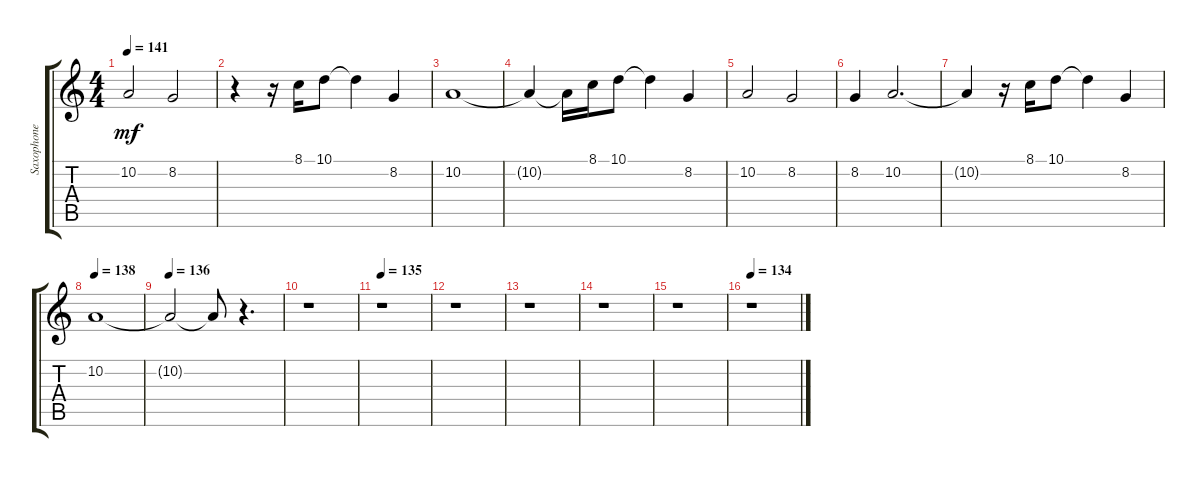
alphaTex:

\track ("Saxophone" "Saxophone") {instrument tenorsax}
\staff {score tabs}
\tuning (E4 B3 G3 D3 A2 E2) {hide}
\ts (4 4)
\tempo 141
\clef g2
\ks c
10.2.2{dy mf} 8.2.2 |
r.4 r.16 8.1.16 10.1.8 10.1{t}.4 8.2.4 |
10.2.1 |
10.2{t}.4 10.2{t}.16 8.1.16 10.1.8 10.1{t}.4 8.2.4 |
10.2.2 8.2.2 |
8.2.4 10.2.2{d} |
10.2{t}.4 r.16 8.1.16 10.1.8 10.1{t}.4 8.2.4 |
\tempo 138
10.2.1 |
\tempo 136
10.2{t}.2 10.2{t}.8 r.4{d} |
r.1 |
\tempo 135
r.1 |
r.1 |
r.1 |
r.1 |
r.1 |
\tempo 134
r.1
